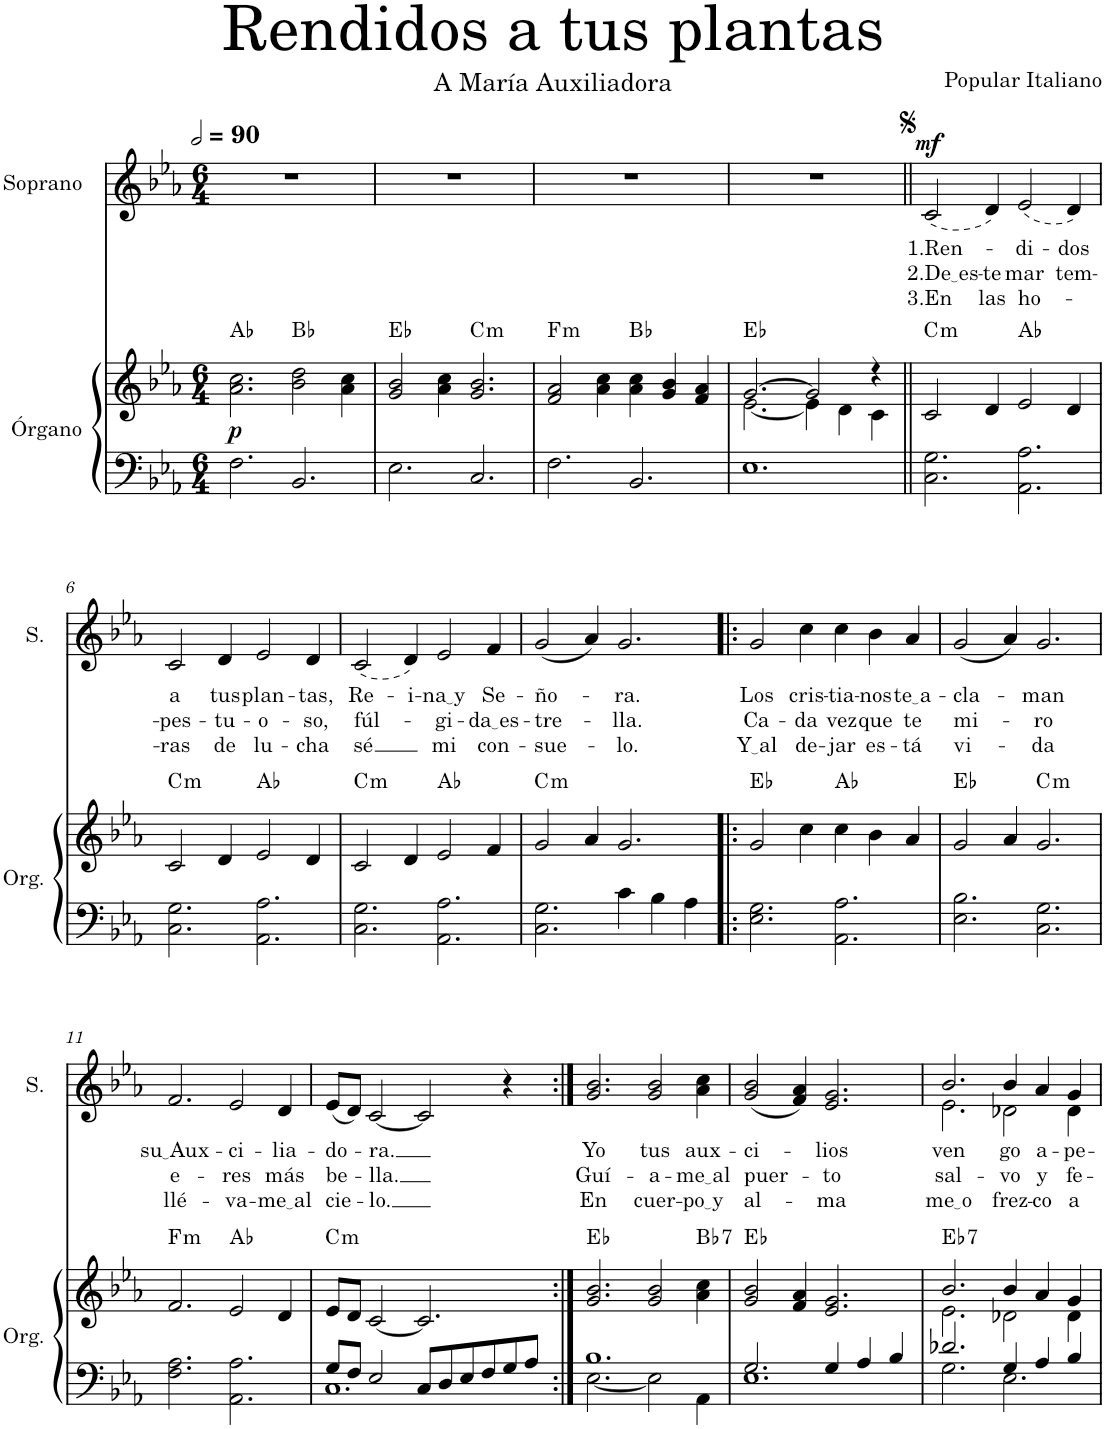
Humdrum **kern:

**kern	**kern	**dynam	**harte	**kern	**text	**text	**text	**dynam
*part2	*part2	*part2	*part2	*part1	*part1	*part1	*part1	*part1
*staff3	*staff2	*staff2/3	*	*staff1	*staff1	*staff1	*staff1	*staff1
*I"Órgano	*	*	*	*I"Soprano	*	*	*	*
*	*	*	*	*I'S.	*	*	*	*
*clefF4	*clefG2	*	*	*clefG2	*	*	*	*
*k[b-e-a-]	*k[b-e-a-]	*	*	*k[b-e-a-]	*	*	*	*
*M6/4	*M6/4	*	*	*M6/4	*	*	*	*
*MM180	*MM180	*	*	*MM180	*	*	*	*
=1	=1	=1	=1	=1	=1	=1	=1	=1
!	!	!LO:DY:b	!	!	!	!	!	!
2.F\	2.a-\ 2.cc\	p	Ab:maj	1.r	.	.	.	.
2.BB-/	2b-\ 2dd\	.	Bb:maj	.	.	.	.	.
.	4a-\ 4cc\	.	.	.	.	.	.	.
=2	=2	=2	=2	=2	=2	=2	=2	=2
2.E-\	2g/ 2b-/	.	Eb:maj	1.r	.	.	.	.
.	4a-\ 4cc\	.	.	.	.	.	.	.
!	!	!	!LO:H:kt=m	!	!	!	!	!
2.C/	2.g/ 2.b-/	.	C:min	.	.	.	.	.
=3	=3	=3	=3	=3	=3	=3	=3	=3
!	!	!	!LO:H:kt=m	!	!	!	!	!
2.F\	2f/ 2a-/	.	F:min	1.r	.	.	.	.
.	4a-\ 4cc\	.	.	.	.	.	.	.
2.BB-/	4a-\ 4cc\	.	Bb:maj	.	.	.	.	.
.	4g/ 4b-/	.	.	.	.	.	.	.
.	4f/ 4a-/	.	.	.	.	.	.	.
=4	=4	=4	=4	=4	=4	=4	=4	=4
*	*^	*	*	*	*	*	*	*
1.E-	[2.g/	[2.e-\	.	Eb:maj	1.r	.	.	.	.
.	2g/]	4e-\]	.	.	.	.	.	.	.
.	.	4d\	.	.	.	.	.	.	.
.	4r	4c\	.	.	.	.	.	.	.
=5||	=5||	=5||	=5||	=5||	=5||	=5||	=5||	=5||	=5||
!	!	!	!	!LO:H:kt=m	!	!LO:LY:b	!LO:LY:b	!LO:LY:b	!LO:DY:a
*	*v	*v	*	*	*	*	*	*	*
2.C\ 2.G\	2c/	.	C:min	(2c/	1.Ren-	2.De es	3.En	mf
!	!	!	!	!	!	!LO:LY:b	!LO:LY:b	!
.	4d/	.	.	4d/)	.	-te	las	.
!	!	!	!	!	!LO:LY:b	!LO:LY:b	!LO:LY:b	!
2.AA-\ 2.A-\	2e-/	.	Ab:maj	(2e-/	-di-	mar	ho-	.
!	!	!	!	!	!LO:LY:b	!LO:LY:b	!	!
.	4d/	.	.	4d/)	-dos	tem-	.	.
!!LO:LB:g=z
=6	=6	=6	=6	=6	=6	=6	=6	=6
!	!	!	!LO:H:kt=m	!	!LO:LY:b	!LO:LY:b	!LO:LY:b	!
2.C\ 2.G\	2c/	.	C:min	2c/	a	-pes-	-ras	.
!	!	!	!	!	!LO:LY:b	!LO:LY:b	!LO:LY:b	!
.	4d/	.	.	4d/	tus	-tu-	de	.
!	!	!	!	!	!LO:LY:b	!LO:LY:b	!LO:LY:b	!
2.AA-\ 2.A-\	2e-/	.	Ab:maj	2e-/	plan-	-o-	lu-	.
!	!	!	!	!	!LO:LY:b	!LO:LY:b	!LO:LY:b	!
.	4d/	.	.	4d/	-tas,	-so,	-cha	.
=7	=7	=7	=7	=7	=7	=7	=7	=7
!	!	!	!LO:H:kt=m	!	!LO:LY:b	!LO:LY:b	!LO:LY:b	!
2.C\ 2.G\	2c/	.	C:min	(2c/	Re-	fúl-	sé	.
!	!	!	!	!	!LO:LY:b	!	!	!
.	4d/	.	.	4d/)	-i-	.	.	.
!	!	!	!	!	!LO:LY:b	!LO:LY:b	!LO:LY:b	!
2.AA-\ 2.A-\	2e-/	.	Ab:maj	2e-/	na y	-gi-	mi	.
!	!	!	!	!	!LO:LY:b	!LO:LY:b	!LO:LY:b	!
.	4f/	.	.	4f/	Se-	da es	con-	.
=8	=8	=8	=8	=8	=8	=8	=8	=8
!	!	!	!LO:H:kt=m	!	!LO:LY:b	!LO:LY:b	!LO:LY:b	!
2.C\ 2.G\	2g/	.	C:min	(2g/	-ño-	-tre-	-sue-	.
.	4a-/	.	.	4a-/)	.	.	.	.
!	!	!	!	!	!LO:LY:b	!LO:LY:b	!LO:LY:b	!
4c\	2.g/	.	.	2.g/	-ra.	-lla.	-lo.	.
4B-\	.	.	.	.	.	.	.	.
4A-\	.	.	.	.	.	.	.	.
=9!|:	=9!|:	=9!|:	=9!|:	=9!|:	=9!|:	=9!|:	=9!|:	=9!|:
!	!	!	!	!	!LO:LY:b	!LO:LY:b	!LO:LY:b	!
2.E-\ 2.G\	2g/	.	Eb:maj	2g/	Los	Ca-	Y al	.
!	!	!	!	!	!LO:LY:b	!LO:LY:b	!LO:LY:b	!
.	4cc\	.	.	4cc\	cris-	-da	de-	.
!	!	!	!	!	!LO:LY:b	!LO:LY:b	!LO:LY:b	!
2.AA-\ 2.A-\	4cc\	.	Ab:maj	4cc\	-tia-	vez	-jar	.
!	!	!	!	!	!LO:LY:b	!LO:LY:b	!LO:LY:b	!
.	4b-\	.	.	4b-\	-nos	que	es-	.
!	!	!	!	!	!LO:LY:b	!LO:LY:b	!LO:LY:b	!
.	4a-/	.	.	4a-/	te a	te	-tá	.
=10	=10	=10	=10	=10	=10	=10	=10	=10
!	!	!	!	!	!LO:LY:b	!LO:LY:b	!LO:LY:b	!
2.E-\ 2.B-\	2g/	.	Eb:maj	(2g/	-cla-	mi-	vi-	.
.	4a-/	.	.	4a-/)	.	.	.	.
!	!	!	!LO:H:kt=m	!	!LO:LY:b	!LO:LY:b	!LO:LY:b	!
2.C\ 2.G\	2.g/	.	C:min	2.g/	-man	-ro	-da	.
!!LO:LB:g=z
=11	=11	=11	=11	=11	=11	=11	=11	=11
!	!	!	!LO:H:kt=m	!	!LO:LY:b	!LO:LY:b	!LO:LY:b	!
2.F\ 2.A-\	2.f/	.	F:min	2.f/	su Aux	e-	llé-	.
!	!	!	!	!	!LO:LY:b	!LO:LY:b	!LO:LY:b	!
2.AA-\ 2.A-\	2e-/	.	Ab:maj	2e-/	-ci-	-res	-va-	.
!	!	!	!	!	!LO:LY:b	!LO:LY:b	!LO:LY:b	!
.	4d/	.	.	4d/	-lia-	más	me al	.
=12	=12	=12	=12	=12	=12	=12	=12	=12
*^	*	*	*	*	*	*	*	*
!	!	!	!	!LO:H:kt=m	!	!LO:LY:b	!LO:LY:b	!LO:LY:b	!
8G/L	1.C	8e-/L	.	C:min	(8e-/L	-do-	be-	cie-	.
8F/J	.	8d/J	.	.	8d/J)	.	.	.	.
!	!	!	!	!	!	!LO:LY:b	!LO:LY:b	!LO:LY:b	!
2E-/	.	[2c/	.	.	[2c/	-ra.	-lla.	-lo.	.
8C/L	.	2.c/]	.	.	2c/]	.	.	.	.
8D/	.	.	.	.	.	.	.	.	.
8E-/	.	.	.	.	.	.	.	.	.
8F/	.	.	.	.	.	.	.	.	.
8G/	.	.	.	.	4r	.	.	.	.
8A-/J	.	.	.	.	.	.	.	.	.
=13:|!	=13:|!	=13:|!	=13:|!	=13:|!	=13:|!	=13:|!	=13:|!	=13:|!	=13:|!
!	!	!	!	!	!	!LO:LY:b	!LO:LY:b	!LO:LY:b	!
1.B-	[2.E-\	2.g/ 2.b-/	.	Eb:maj	2.g/ 2.b-/	Yo	Guí-	En	.
!	!	!	!	!	!	!LO:LY:b	!LO:LY:b	!LO:LY:b	!
.	2E-\]	2g/ 2b-/	.	.	2g/ 2b-/	tus	-a-	cuer-	.
!	!	!	!	!LO:H:kt=7	!	!LO:LY:b	!LO:LY:b	!LO:LY:b	!
.	4AA-\	4a-\ 4cc\	.	Bb:7	4a-\ 4cc\	aux-	me al	po y	.
=14	=14	=14	=14	=14	=14	=14	=14	=14	=14
!	!	!	!	!	!	!LO:LY:b	!LO:LY:b	!LO:LY:b	!
2.G/	1.E-	2g/ 2b-/	.	Eb:maj	(2g/ 2b-/	-ci-	puer-	al-	.
.	.	4f/ 4a-/	.	.	4f/ 4a-/)	.	.	.	.
!	!	!	!	!	!	!LO:LY:b	!LO:LY:b	!LO:LY:b	!
4G/	.	2.e-/ 2.g/	.	.	2.e-/ 2.g/	-lios	-to	-ma	.
4A-/	.	.	.	.	.	.	.	.	.
4B-/	.	.	.	.	.	.	.	.	.
=15	=15	=15	=15	=15	=15	=15	=15	=15	=15
*	*	*^	*	*	*	*	*	*	*
!	!	!	!	!	!	!	!	!LO:LY:b	!	!
*	*	*	*	*	*	*^	*	*	*	*
!	!	!	!	!	!LO:H:kt=7	!	!	!LO:LY:b	!	!LO:LY:b	!
2.d-X/	2.G\	2.b-/	2.e-\	.	Eb:7	2.b-/	2.e-\	ven-	.	me o	.
!	!	!	!	!	!	!	!	!LO:LY:b	!LO:LY:b	!LO:LY:b	!
4G/	2.E-\	4b-/	2d-X\	.	.	4b-/	2d-X\	-go	-vo	-frez-	.
!	!	!	!	!	!	!	!	!LO:LY:b	!LO:LY:b	!LO:LY:b	!
4A-/	.	4a-/	.	.	.	4a-/	.	a-	y	-co	.
!	!	!	!	!	!	!	!	!LO:LY:b	!LO:LY:b	!LO:LY:b	!
4B-/	.	4g/	4d-\	.	.	4g/	4d-\	-pe-	fe-	a	.
*v	*v	*	*	*	*	*v	*v	*	*	*	*
*	*v	*v	*	*	*	*	*	*	*
=	=	=	=	=	=	=	=	=
*-	*-	*-	*-	*-	*-	*-	*-	*-
